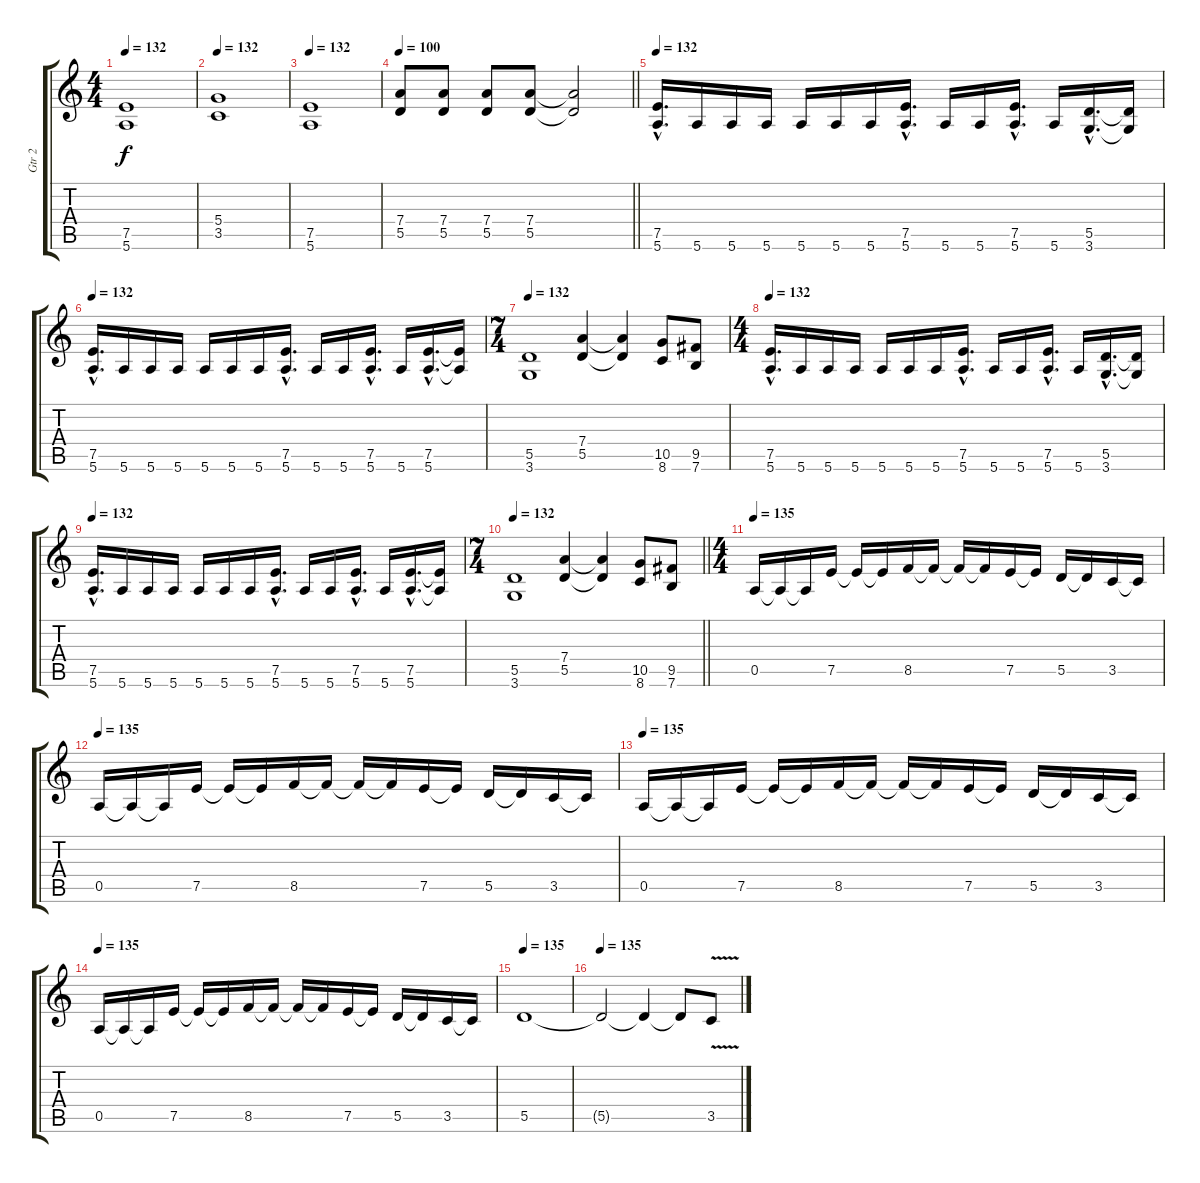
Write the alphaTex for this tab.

\track ("Gtr 2" "Gtr 2") {instrument distortionguitar}
\staff {score tabs}
\tuning (E4 B3 G3 D3 A2 E2) {hide}
\ts (4 4)
\tempo 132
\clef g2
\ks c
(7.5 5.6).1{dy f} |
\tempo 132
(5.4 3.5).1 |
\tempo 132
(7.5 5.6).1 |
\tempo 100
\barLineRight lightlight
(7.4 5.5).8 (7.4 5.5).8 (7.4 5.5).8 (7.4 5.5).8 (7.4{t} 5.5{t}).2 |
\tempo 132
(7.5{hac} 5.6{hac}).16{d} 5.6.16 5.6.16 5.6.16 5.6.16 5.6.16 5.6.16 (7.5{hac} 5.6{hac}).16{d} 5.6.16 5.6.16 (7.5{hac} 5.6{hac}).16{d} 5.6.16 (5.5{hac} 3.6{hac}).16{d} (5.5{t} 3.6{t}).16 |
\tempo 132
(7.5{hac} 5.6{hac}).16{d} 5.6.16 5.6.16 5.6.16 5.6.16 5.6.16 5.6.16 (7.5{hac} 5.6{hac}).16{d} 5.6.16 5.6.16 (7.5{hac} 5.6{hac}).16{d} 5.6.16 (7.5{hac} 5.6{hac}).16{d} (7.5{t} 5.6{t}).16 |
\ts (7 4)
\tempo 132
(5.5 3.6).1 (7.4 5.5).4 (7.4{t} 5.5{t}).4 (10.5 8.6).8 (9.5 7.6).8 |
\ts (4 4)
\tempo 132
(7.5{hac} 5.6{hac}).16{d} 5.6.16 5.6.16 5.6.16 5.6.16 5.6.16 5.6.16 (7.5{hac} 5.6{hac}).16{d} 5.6.16 5.6.16 (7.5{hac} 5.6{hac}).16{d} 5.6.16 (5.5{hac} 3.6{hac}).16{d} (5.5{t} 3.6{t}).16 |
\tempo 132
(7.5{hac} 5.6{hac}).16{d} 5.6.16 5.6.16 5.6.16 5.6.16 5.6.16 5.6.16 (7.5{hac} 5.6{hac}).16{d} 5.6.16 5.6.16 (7.5{hac} 5.6{hac}).16{d} 5.6.16 (7.5{hac} 5.6{hac}).16{d} (7.5{t} 5.6{t}).16 |
\ts (7 4)
\tempo 132
\barLineRight lightlight
(5.5 3.6).1 (7.4 5.5).4 (7.4{t} 5.5{t}).4 (10.5 8.6).8 (9.5 7.6).8 |
\ts (4 4)
\tempo 135
0.5.16 0.5{t}.16 0.5{t}.16 7.5.16 7.5{t}.16 7.5{t}.16 8.5.16 8.5{t}.16 8.5{t}.16 8.5{t}.16 7.5.16 7.5{t}.16 5.5.16 5.5{t}.16 3.5.16 3.5{t}.16 |
\tempo 135
0.5.16 0.5{t}.16 0.5{t}.16 7.5.16 7.5{t}.16 7.5{t}.16 8.5.16 8.5{t}.16 8.5{t}.16 8.5{t}.16 7.5.16 7.5{t}.16 5.5.16 5.5{t}.16 3.5.16 3.5{t}.16 |
\tempo 135
0.5.16 0.5{t}.16 0.5{t}.16 7.5.16 7.5{t}.16 7.5{t}.16 8.5.16 8.5{t}.16 8.5{t}.16 8.5{t}.16 7.5.16 7.5{t}.16 5.5.16 5.5{t}.16 3.5.16 3.5{t}.16 |
\tempo 135
0.5.16 0.5{t}.16 0.5{t}.16 7.5.16 7.5{t}.16 7.5{t}.16 8.5.16 8.5{t}.16 8.5{t}.16 8.5{t}.16 7.5.16 7.5{t}.16 5.5.16 5.5{t}.16 3.5.16 3.5{t}.16 |
\tempo 135
5.5.1 |
\tempo 135
5.5{t}.2 5.5{t}.4 5.5{t}.8 3.5{v}.8
